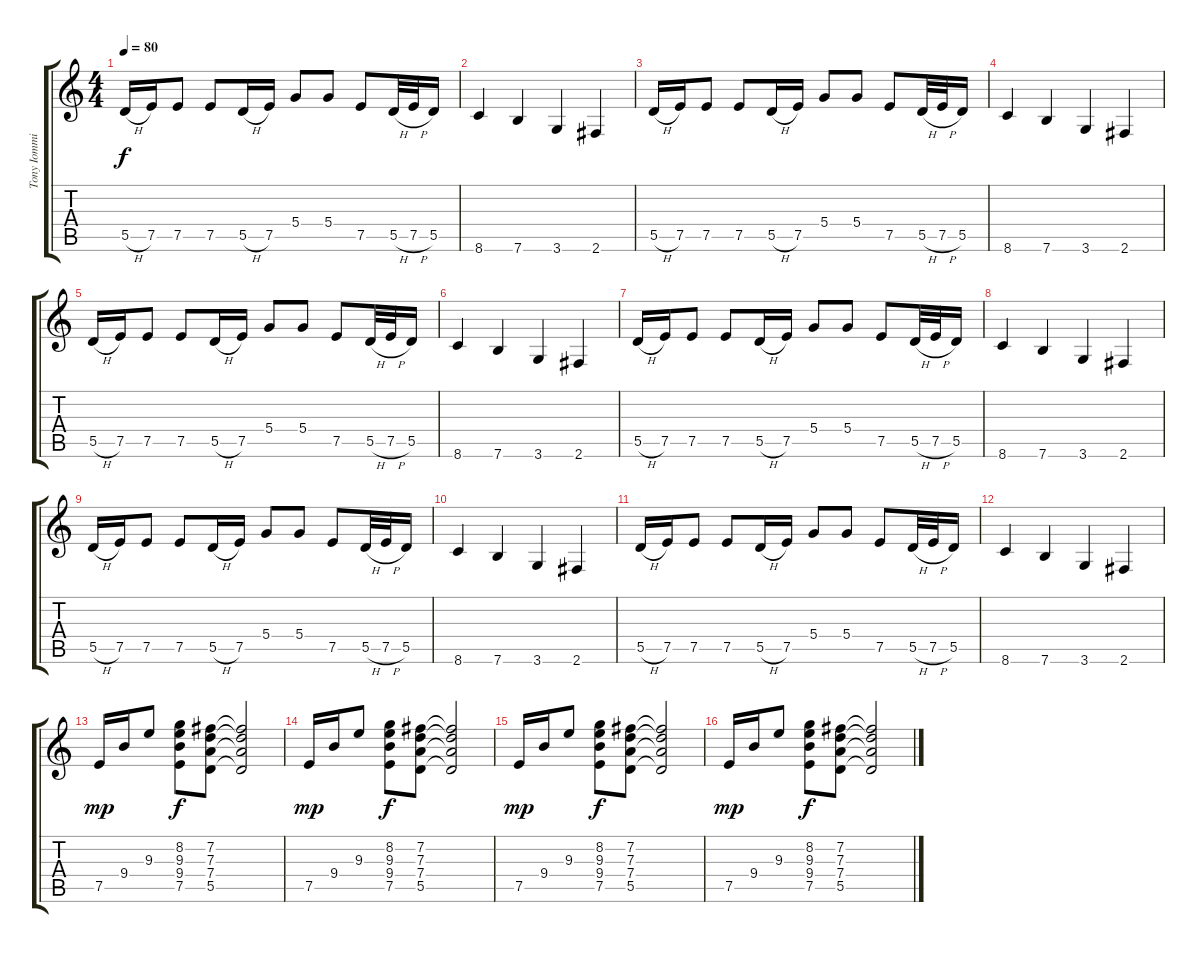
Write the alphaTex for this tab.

\track ("Tony Iommi 1 (riffs and backup guitar)" "Tony Iommi") {instrument distortionguitar}
\staff {score tabs}
\tuning (E4 B3 G3 D3 A2 E2) {hide}
\ts (4 4)
\tempo 80
\clef g2
\ks c
5.5{h}.16{dy f} 7.5.16 7.5.8 7.5.8 5.5{h}.16 7.5.16 5.4.8 5.4.8 7.5.8 5.5{h}.32 7.5{h}.32 5.5.16 |
8.6.4 7.6.4 3.6.4 2.6.4 |
5.5{h}.16 7.5.16 7.5.8 7.5.8 5.5{h}.16 7.5.16 5.4.8 5.4.8 7.5.8 5.5{h}.32 7.5{h}.32 5.5.16 |
8.6.4 7.6.4 3.6.4 2.6.4 |
5.5{h}.16 7.5.16 7.5.8 7.5.8 5.5{h}.16 7.5.16 5.4.8 5.4.8 7.5.8 5.5{h}.32 7.5{h}.32 5.5.16 |
8.6.4 7.6.4 3.6.4 2.6.4 |
5.5{h}.16 7.5.16 7.5.8 7.5.8 5.5{h}.16 7.5.16 5.4.8 5.4.8 7.5.8 5.5{h}.32 7.5{h}.32 5.5.16 |
8.6.4 7.6.4 3.6.4 2.6.4 |
5.5{h}.16 7.5.16 7.5.8 7.5.8 5.5{h}.16 7.5.16 5.4.8 5.4.8 7.5.8 5.5{h}.32 7.5{h}.32 5.5.16 |
8.6.4 7.6.4 3.6.4 2.6.4 |
5.5{h}.16 7.5.16 7.5.8 7.5.8 5.5{h}.16 7.5.16 5.4.8 5.4.8 7.5.8 5.5{h}.32 7.5{h}.32 5.5.16 |
8.6.4 7.6.4 3.6.4 2.6.4 |
7.5.16{dy mp volume 10 instrument electricguitarclean} 9.4.16 9.3.8 (8.2 9.3 9.4 7.5).8{dy f} (7.2 7.3 7.4 5.5).8 (7.2{t} 7.3{t} 7.4{t} 5.5{t}).2 |
7.5.16{dy mp} 9.4.16 9.3.8 (8.2 9.3 9.4 7.5).8{dy f} (7.2 7.3 7.4 5.5).8 (7.2{t} 7.3{t} 7.4{t} 5.5{t}).2 |
7.5.16{dy mp} 9.4.16 9.3.8 (8.2 9.3 9.4 7.5).8{dy f} (7.2 7.3 7.4 5.5).8 (7.2{t} 7.3{t} 7.4{t} 5.5{t}).2 |
7.5.16{dy mp} 9.4.16 9.3.8 (8.2 9.3 9.4 7.5).8{dy f} (7.2 7.3 7.4 5.5).8 (7.2{t} 7.3{t} 7.4{t} 5.5{t}).2
